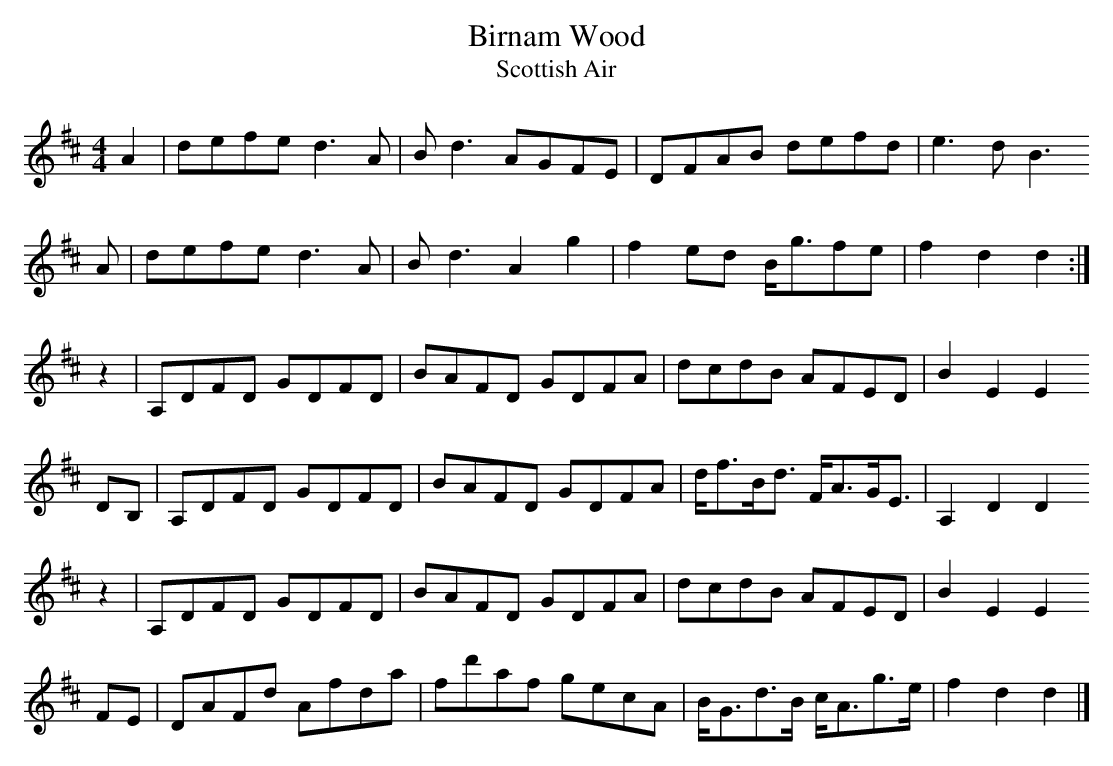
X:1
T:Birnam Wood
T:Scottish Air
M:4/4
L:1/8
K:D
A2  | defe   d3 A | B d3 AGFE  | DFAB   defd   | e3  d B3
A   | defe   d3 A | B d3 A2 g2 | f2 ed  B<gfe  | f2  d2 d2 :|
z2  | A,DFD  GDFD | BAFD GDFA  | dcdB   AFED   | B2  E2 E2
DB, | A,DFD  GDFD | BAFD GDFA  | d<fB<d F<AG<E | A,2 D2 D2
z2  | A,DFD  GDFD | BAFD GDFA  | dcdB   AFED   | B2  E2 E2
FE  | DAFd   Afda | fd'af gecA | B<Gd>B c<Ag>e | f2  d2 d2 |]
